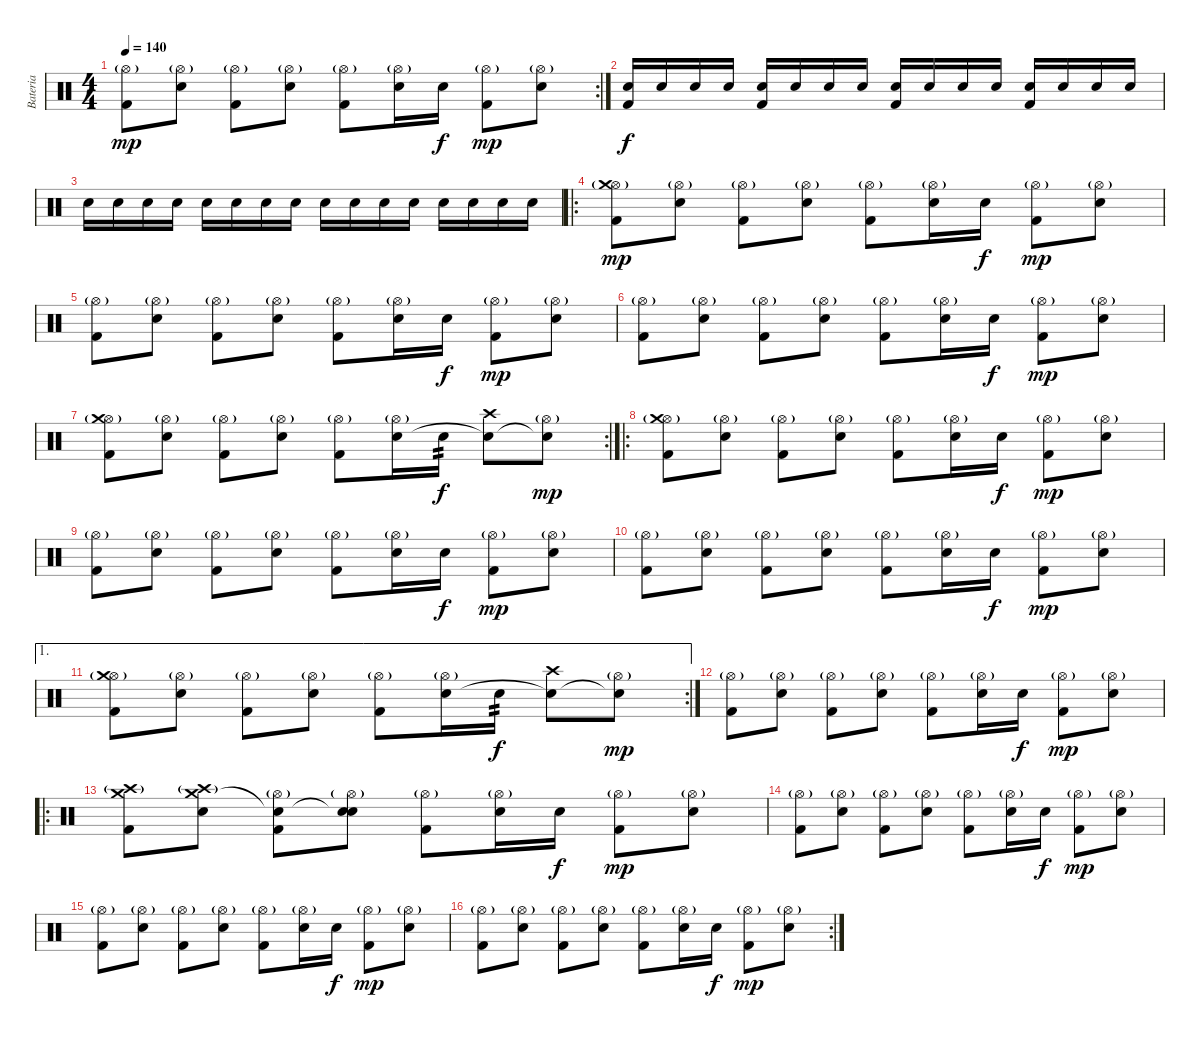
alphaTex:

\track ("Bateria" "Bateria") {instrument percussion}
\staff {score}
\articulation defaults
\rc 2
\ts (4 4)
\tempo 140
\clef neutral
\ks c
("Hi-Hat (open)"{g} "Kick (hit) 2").8{dy mp} ("Hi-Hat (open)"{g} "Electric Snare (hit)").8 ("Hi-Hat (open)"{g} "Kick (hit) 2").8 ("Hi-Hat (open)"{g} "Electric Snare (hit)").8 ("Hi-Hat (open)"{g} "Kick (hit) 2").8 ("Hi-Hat (open)"{g} "Electric Snare (hit)").16 "Electric Snare (hit)".16{dy f} ("Hi-Hat (open)"{g} "Kick (hit) 2").8{dy mp} ("Hi-Hat (open)"{g} "Snare (hit) 2").8 |
("Electric Snare (hit)" "Kick (hit) 2").16{dy f} "Electric Snare (hit)".16 "Electric Snare (hit)".16 "Electric Snare (hit)".16 ("Electric Snare (hit)" "Kick (hit) 2").16 "Electric Snare (hit)".16 "Electric Snare (hit)".16 "Electric Snare (hit)".16 ("Electric Snare (hit)" "Kick (hit) 2").16 "Electric Snare (hit)".16 "Electric Snare (hit)".16 "Electric Snare (hit)".16 ("Electric Snare (hit)" "Kick (hit) 2").16 "Electric Snare (hit)".16 "Electric Snare (hit)".16 "Electric Snare (hit)".16 |
"Electric Snare (hit)".16 "Electric Snare (hit)".16 "Electric Snare (hit)".16 "Electric Snare (hit)".16 "Electric Snare (hit)".16 "Electric Snare (hit)".16 "Electric Snare (hit)".16 "Electric Snare (hit)".16 "Electric Snare (hit)".16 "Electric Snare (hit)".16 "Electric Snare (hit)".16 "Electric Snare (hit)".16 "Electric Snare (hit)".16 "Electric Snare (hit)".16 "Electric Snare (hit)".16 "Snare (hit) 2".16 |
\ro
("Hi-Hat (open)"{g} "Crash medium (hit)" "Kick (hit) 2").8{dy mp} ("Hi-Hat (open)"{g} "Electric Snare (hit)").8 ("Hi-Hat (open)"{g} "Kick (hit) 2").8 ("Hi-Hat (open)"{g} "Electric Snare (hit)").8 ("Hi-Hat (open)"{g} "Kick (hit) 2").8 ("Hi-Hat (open)"{g} "Electric Snare (hit)").16 "Electric Snare (hit)".16{dy f} ("Hi-Hat (open)"{g} "Kick (hit) 2").8{dy mp} ("Hi-Hat (open)"{g} "Snare (hit) 2").8 |
("Hi-Hat (open)"{g} "Kick (hit) 2").8 ("Hi-Hat (open)"{g} "Electric Snare (hit)").8 ("Hi-Hat (open)"{g} "Kick (hit) 2").8 ("Hi-Hat (open)"{g} "Electric Snare (hit)").8 ("Hi-Hat (open)"{g} "Kick (hit) 2").8 ("Hi-Hat (open)"{g} "Electric Snare (hit)").16 "Electric Snare (hit)".16{dy f} ("Hi-Hat (open)"{g} "Kick (hit) 2").8{dy mp} ("Hi-Hat (open)"{g} "Snare (hit) 2").8 |
("Hi-Hat (open)"{g} "Kick (hit) 2").8 ("Hi-Hat (open)"{g} "Electric Snare (hit)").8 ("Hi-Hat (open)"{g} "Kick (hit) 2").8 ("Hi-Hat (open)"{g} "Electric Snare (hit)").8 ("Hi-Hat (open)"{g} "Kick (hit) 2").8 ("Hi-Hat (open)"{g} "Electric Snare (hit)").16 "Electric Snare (hit)".16{dy f} ("Hi-Hat (open)"{g} "Kick (hit) 2").8{dy mp} ("Hi-Hat (open)"{g} "Snare (hit) 2").8 |
\rc 2
("Hi-Hat (open)"{g} "Crash medium (hit)" "Kick (hit) 2").8 ("Hi-Hat (open)"{g} "Electric Snare (hit)").8 ("Hi-Hat (open)"{g} "Kick (hit) 2").8 ("Hi-Hat (open)"{g} "Electric Snare (hit)").8 ("Hi-Hat (open)"{g} "Kick (hit) 2").8 ("Hi-Hat (open)"{g} "Electric Snare (hit)").16 "Electric Snare (hit)".16{tp 2 dy f} ("Crash high (hit)" "Snare (hit)"{t}).8 ("Hi-Hat (open)"{g} "Snare (hit) 2"{t}).8{dy mp} |
\ro
("Hi-Hat (open)"{g} "Crash medium (hit)" "Kick (hit) 2").8 ("Hi-Hat (open)"{g} "Electric Snare (hit)").8 ("Hi-Hat (open)"{g} "Kick (hit) 2").8 ("Hi-Hat (open)"{g} "Electric Snare (hit)").8 ("Hi-Hat (open)"{g} "Kick (hit) 2").8 ("Hi-Hat (open)"{g} "Electric Snare (hit)").16 "Electric Snare (hit)".16{dy f} ("Hi-Hat (open)"{g} "Kick (hit) 2").8{dy mp} ("Hi-Hat (open)"{g} "Snare (hit) 2").8 |
("Hi-Hat (open)"{g} "Kick (hit) 2").8 ("Hi-Hat (open)"{g} "Electric Snare (hit)").8 ("Hi-Hat (open)"{g} "Kick (hit) 2").8 ("Hi-Hat (open)"{g} "Electric Snare (hit)").8 ("Hi-Hat (open)"{g} "Kick (hit) 2").8 ("Hi-Hat (open)"{g} "Electric Snare (hit)").16 "Electric Snare (hit)".16{dy f} ("Hi-Hat (open)"{g} "Kick (hit) 2").8{dy mp} ("Hi-Hat (open)"{g} "Snare (hit) 2").8 |
("Hi-Hat (open)"{g} "Kick (hit) 2").8 ("Hi-Hat (open)"{g} "Electric Snare (hit)").8 ("Hi-Hat (open)"{g} "Kick (hit) 2").8 ("Hi-Hat (open)"{g} "Electric Snare (hit)").8 ("Hi-Hat (open)"{g} "Kick (hit) 2").8 ("Hi-Hat (open)"{g} "Electric Snare (hit)").16 "Electric Snare (hit)".16{dy f} ("Hi-Hat (open)"{g} "Kick (hit) 2").8{dy mp} ("Hi-Hat (open)"{g} "Snare (hit) 2").8 |
\ae 1
\rc 2
("Hi-Hat (open)"{g} "Crash medium (hit)" "Kick (hit) 2").8 ("Hi-Hat (open)"{g} "Electric Snare (hit)").8 ("Hi-Hat (open)"{g} "Kick (hit) 2").8 ("Hi-Hat (open)"{g} "Electric Snare (hit)").8 ("Hi-Hat (open)"{g} "Kick (hit) 2").8 ("Hi-Hat (open)"{g} "Electric Snare (hit)").16 "Electric Snare (hit)".16{tp 2 dy f} ("Crash high (hit)" "Snare (hit)"{t}).8 ("Hi-Hat (open)"{g} "Snare (hit) 2"{t}).8{dy mp} |
("Hi-Hat (open)"{g} "Kick (hit) 2").8 ("Hi-Hat (open)"{g} "Electric Snare (hit)").8 ("Hi-Hat (open)"{g} "Kick (hit) 2").8 ("Hi-Hat (open)"{g} "Electric Snare (hit)").8 ("Hi-Hat (open)"{g} "Kick (hit) 2").8 ("Hi-Hat (open)"{g} "Electric Snare (hit)").16 "Electric Snare (hit)".16{dy f} ("Hi-Hat (open)"{g} "Kick (hit) 2").8{dy mp} ("Hi-Hat (open)"{g} "Snare (hit) 2").8 |
\ro
("Crash high (hit)"{g} "Crash medium (hit)" "Kick (hit) 2").8 ("Crash high (hit)"{g} "Crash medium (hit)" "Electric Snare (hit)").8 ("Hi-Hat (open)"{g} "Snare (hit)"{t} "Kick (hit) 2").8 ("Hi-Hat (open)"{g} "Snare (hit)"{t} "Electric Snare (hit)").8 ("Hi-Hat (open)"{g} "Kick (hit) 2").8 ("Hi-Hat (open)"{g} "Electric Snare (hit)").16 "Electric Snare (hit)".16{dy f} ("Hi-Hat (open)"{g} "Kick (hit) 2").8{dy mp} ("Hi-Hat (open)"{g} "Snare (hit) 2").8 |
("Hi-Hat (open)"{g} "Kick (hit) 2").8 ("Hi-Hat (open)"{g} "Electric Snare (hit)").8 ("Hi-Hat (open)"{g} "Kick (hit) 2").8 ("Hi-Hat (open)"{g} "Electric Snare (hit)").8 ("Hi-Hat (open)"{g} "Kick (hit) 2").8 ("Hi-Hat (open)"{g} "Electric Snare (hit)").16 "Electric Snare (hit)".16{dy f} ("Hi-Hat (open)"{g} "Kick (hit) 2").8{dy mp} ("Hi-Hat (open)"{g} "Snare (hit) 2").8 |
("Hi-Hat (open)"{g} "Kick (hit) 2").8 ("Hi-Hat (open)"{g} "Electric Snare (hit)").8 ("Hi-Hat (open)"{g} "Kick (hit) 2").8 ("Hi-Hat (open)"{g} "Electric Snare (hit)").8 ("Hi-Hat (open)"{g} "Kick (hit) 2").8 ("Hi-Hat (open)"{g} "Electric Snare (hit)").16 "Electric Snare (hit)".16{dy f} ("Hi-Hat (open)"{g} "Kick (hit) 2").8{dy mp} ("Hi-Hat (open)"{g} "Snare (hit) 2").8 |
\rc 2
("Hi-Hat (open)"{g} "Kick (hit) 2").8 ("Hi-Hat (open)"{g} "Electric Snare (hit)").8 ("Hi-Hat (open)"{g} "Kick (hit) 2").8 ("Hi-Hat (open)"{g} "Electric Snare (hit)").8 ("Hi-Hat (open)"{g} "Kick (hit) 2").8 ("Hi-Hat (open)"{g} "Electric Snare (hit)").16 "Electric Snare (hit)".16{dy f} ("Hi-Hat (open)"{g} "Kick (hit) 2").8{dy mp} ("Hi-Hat (open)"{g} "Snare (hit) 2").8
